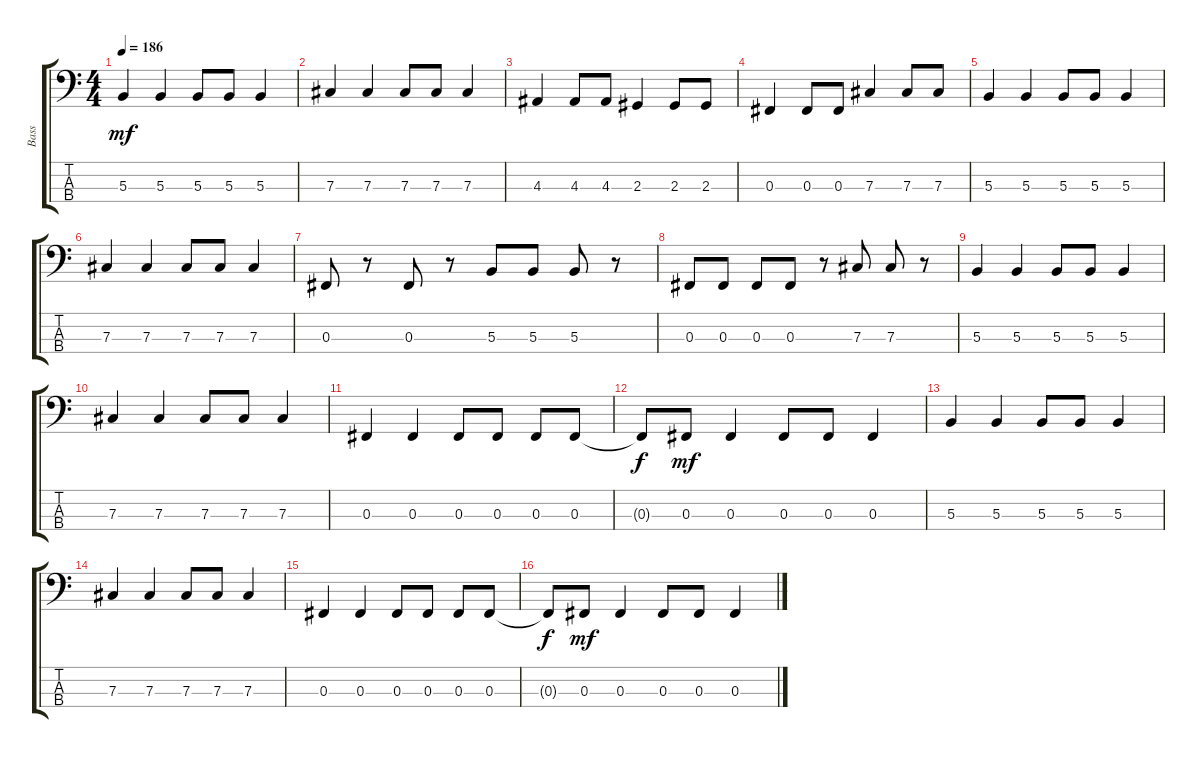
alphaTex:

\track ("Bass" "Bass") {instrument electricbasspick}
\staff {score tabs}
\tuning (E2 B1 Gb1 B0) {hide}
\ts (4 4)
\tempo 186
\clef f4
\ks c
5.3.4{dy mf} 5.3.4 5.3.8 5.3.8 5.3.4 |
7.3.4 7.3.4 7.3.8 7.3.8 7.3.4 |
4.3.4 4.3.8 4.3.8 2.3.4 2.3.8 2.3.8 |
0.3.4 0.3.8 0.3.8 7.3.4 7.3.8 7.3.8 |
5.3.4 5.3.4 5.3.8 5.3.8 5.3.4 |
7.3.4 7.3.4 7.3.8 7.3.8 7.3.4 |
0.3.8 r.8 0.3.8 r.8 5.3.8 5.3.8 5.3.8 r.8 |
0.3.8 0.3.8 0.3.8 0.3.8 r.8 7.3.8 7.3.8 r.8 |
5.3.4 5.3.4 5.3.8 5.3.8 5.3.4 |
7.3.4 7.3.4 7.3.8 7.3.8 7.3.4 |
0.3.4 0.3.4 0.3.8 0.3.8 0.3.8 0.3.8 |
0.3{t}.8{dy f} 0.3.8{dy mf} 0.3.4 0.3.8 0.3.8 0.3.4 |
5.3.4 5.3.4 5.3.8 5.3.8 5.3.4 |
7.3.4 7.3.4 7.3.8 7.3.8 7.3.4 |
0.3.4 0.3.4 0.3.8 0.3.8 0.3.8 0.3.8 |
0.3{t}.8{dy f} 0.3.8{dy mf} 0.3.4 0.3.8 0.3.8 0.3.4
